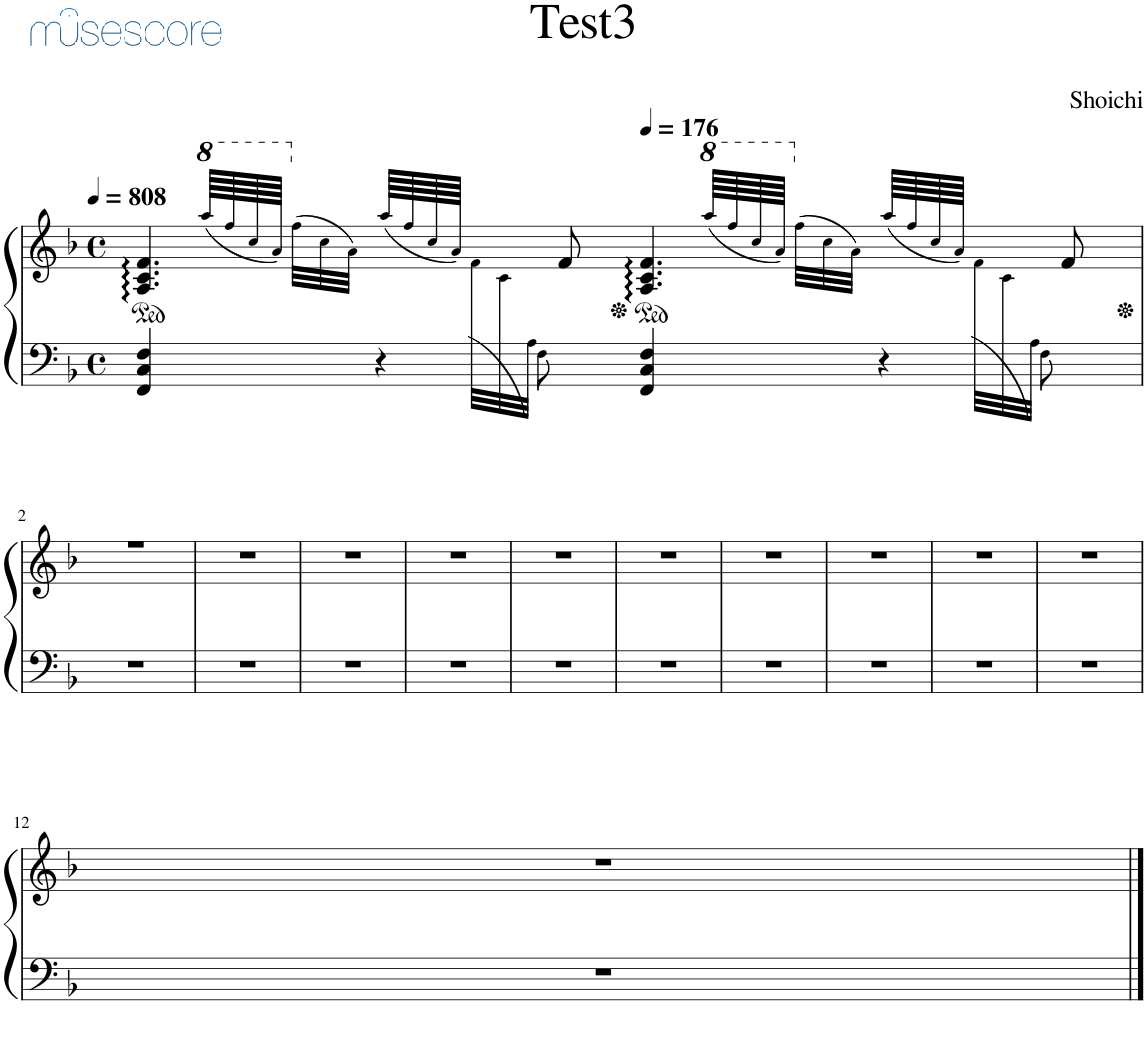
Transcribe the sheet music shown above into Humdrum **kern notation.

**kern	**kern
*part1	*part1
*staff2	*staff1
*I"Piano	*
*I'Pno.	*
*clefF4	*clefG2
*k[b-]	*k[b-]
*M4/4	*M4/4
*met(c)	*met(c)
*MM808	*MM808
=1	=1
*^	*
*	*^	*
*	*	*	*ped
*	*	*	*^
48%17ryy	16..ryy	4FF/ 4C/ 4F/	4.A/: 4.c/: 4.f/:	8ryy
*	*	*	*8va	*
.	64ryy@	.	.	(<64aaa!/LLLL
.	64ryy@	.	.	64fff!/
.	64ryy@	.	.	64ccc!/
.	64ryy@	.	.	64aa!/JJJJ)
*	*	*	*X8va	*
*	*	*	*	*Xtuplet
.	48ryy@	.	.	(>48ff!\LLL
.	48ryy@	.	.	48cc!\
.	48ryy@	.	.	48a!\JJJ)
.	64ryy@	4r	.	(<64aa!/LLLL
.	64ryy@	.	.	64ff!/
.	64ryy@	.	.	64cc!/
.	64ryy@	.	.	64a!/JJJJ)
.	48ryy@	.	.	(>48f!\LLL
.	48ryy@	.	.	48c!\
48A!\JJJ)	192ryy@	.	.	48%13ryy
.	8F!\	.	.	.
48%23ryy	.	.	8f/	.
.	4.ryy	.	.	.
*	*	*	*Xped	*
*	*	*	*ped	*
*	*	*	*MM176	*
.	.	4FF/ 4C/ 4F/	4.A/: 4.c/: 4.f/:	.
*	*	*	*8va	*
.	.	.	.	(<64aaa!/LLLL
.	.	.	.	64fff!/
.	.	.	.	64ccc!/
.	.	.	.	64aa!/JJJJ)
*	*	*	*X8va	*
.	.	.	.	(>48ff!\LLL
.	.	.	.	48cc!\
.	.	.	.	48a!\JJJ)
.	.	4r	.	(<64aa!/LLLL
.	.	.	.	64ff!/
.	.	.	.	64cc!/
.	.	.	.	64a!/JJJJ)
.	.	.	.	(>48f!\LLL
.	.	.	.	48c!\
48A!\JJJ)	.	.	.	48%7ryy
.	8F!\	.	.	.
8ryy	.	.	8f/	.
.	64ryy	.	.	.
*v	*v	*v	*	*
!!LO:LB:g=z	!!
=2	=2	=2
*	*Xped	*
1r	1r	1r
*	*v	*v
=3	=3
1r	1r
=4	=4
1r	1r
=5	=5
1r	1r
=6	=6
1r	1r
=7	=7
1r	1r
=8	=8
1r	1r
=9	=9
1r	1r
=10	=10
1r	1r
=11	=11
1r	1r
!!LO:LB:g=z
=12	=12
1r	1r
==	==
*-	*-
